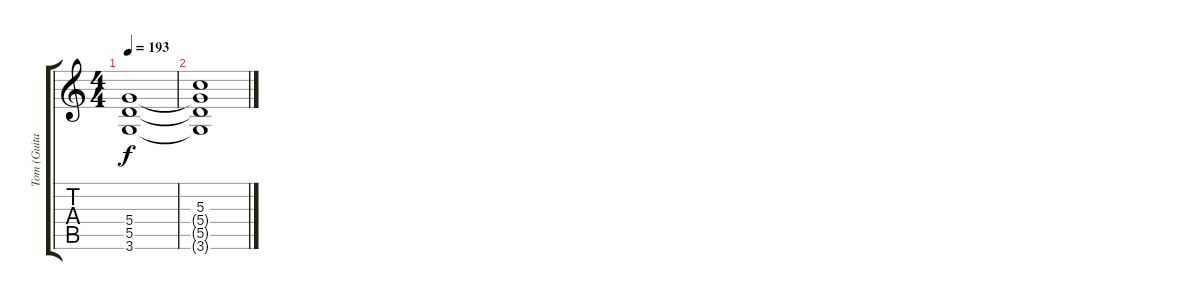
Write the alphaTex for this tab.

\track ("Tom (Guitar)" "Tom (Guita") {instrument overdrivenguitar}
\staff {score tabs}
\tuning (E4 B3 G3 D3 A2 E2) {hide}
\ts (4 4)
\tempo 193
\clef g2
\ks c
(5.4 5.5 3.6).1{dy f} |
(5.3{t} 5.4{t} 5.5{t} 3.6{t}).1
